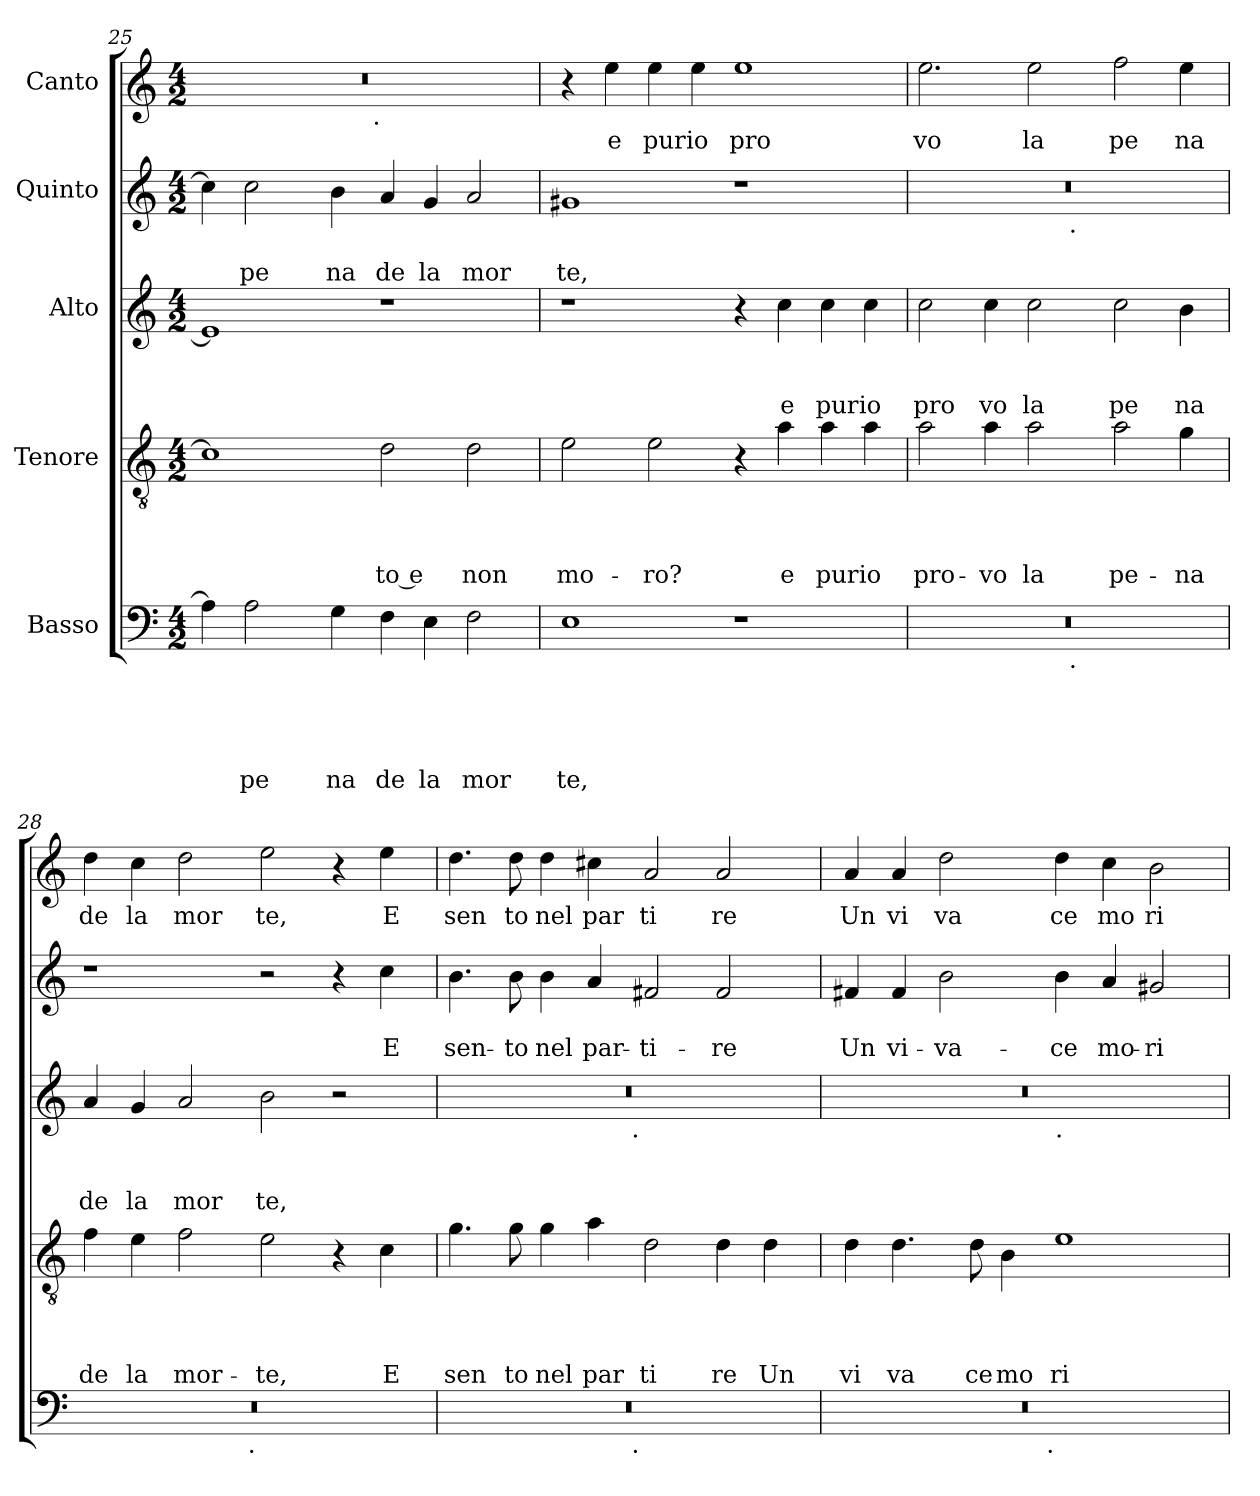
**kern	**text	**text	**text	**text	**text	**kern	**text	**text	**text	**text	**kern	**text	**text	**text	**kern	**text	**text	**kern	**text
*part5	*part5	*part5	*part5	*part5	*part5	*part4	*part4	*part4	*part4	*part4	*part3	*part3	*part3	*part3	*part2	*part2	*part2	*part1	*part1
*staff5	*staff5	*staff5	*staff5	*staff5	*staff5	*staff4	*staff4	*staff4	*staff4	*staff4	*staff3	*staff3	*staff3	*staff3	*staff2	*staff2	*staff2	*staff1	*staff1
*I"Basso	*	*	*	*	*	*I"Tenore	*	*	*	*	*I"Alto	*	*	*	*I"Quinto	*	*	*I"Canto	*
*clefF4	*	*	*	*	*	*clefGv2	*	*	*	*	*clefG2	*	*	*	*clefG2	*	*	*clefG2	*
*k[]	*	*	*	*	*	*k[]	*	*	*	*	*k[]	*	*	*	*k[]	*	*	*k[]	*
*C:	*	*	*	*	*	*C:	*	*	*	*	*C:	*	*	*	*C:	*	*	*C:	*
*M4/2	*	*	*	*	*	*M4/2	*	*	*	*	*M4/2	*	*	*	*M4/2	*	*	*M4/2	*
=25	=25	=25	=25	=25	=25	=25	=25	=25	=25	=25	=25	=25	=25	=25	=25	=25	=25	=25	=25
*	*	*	*	*	*	*	*	*	*	*	*	*	*	*	*	*	*	*^	*
4A\]	.	.	.	.	.	1c]	.	.	.	.	1e]	.	.	.	4cc\]	.	.	0r	2ryy	.
!	!	!	!	!	!LO:LY:b	!	!	!	!	!	!	!	!	!	!	!	!LO:LY:b	!	!	!
2A\	.	.	.	.	pe	.	.	.	.	.	.	.	.	.	2cc\	.	pe	.	.	.
.	.	.	.	.	.	.	.	.	.	.	.	.	.	.	.	.	.	.	4ryy	.
!	!	!	!	!	!LO:LY:b	!	!	!	!	!	!	!	!	!	!	!	!LO:LY:b	!	!	!
4G\	.	.	.	.	na	.	.	.	.	.	.	.	.	.	4b\	.	na	.	8...ryy	.
!	!	!	!	!	!	!	!	!	!	!	!	!	!	!	!	!	!	!	!LO:TX:b:t=.	!
.	.	.	.	.	.	.	.	.	.	.	.	.	.	.	.	.	.	.	1ryy	.
!	!	!	!	!	!LO:LY:b	!	!	!	!	!LO:LY:b:rj	!	!	!	!	!	!	!LO:LY:b	!	!	!
4F\	.	.	.	.	de	2d\	.	.	.	-to e	1r	.	.	.	4a/	.	de	.	.	.
!	!	!	!	!	!LO:LY:b	!	!	!	!	!	!	!	!	!	!	!	!LO:LY:b	!	!	!
4E\	.	.	.	.	la	.	.	.	.	.	.	.	.	.	4g/	.	la	.	.	.
!	!	!	!	!	!LO:LY:b	!	!	!	!	!LO:LY:b	!	!	!	!	!	!	!LO:LY:b	!	!	!
2F\	.	.	.	.	mor	2d\	.	.	.	non	.	.	.	.	2a/	.	mor	.	.	.
.	.	.	.	.	.	.	.	.	.	.	.	.	.	.	.	.	.	.	64ryy	.
=26	=26	=26	=26	=26	=26	=26	=26	=26	=26	=26	=26	=26	=26	=26	=26	=26	=26	=26	=26	=26
!	!	!	!	!	!LO:LY:b	!	!	!	!	!LO:LY:b	!	!	!	!	!	!	!LO:LY:b	!	!	!
*	*	*	*	*	*	*	*	*	*	*	*	*	*	*	*	*	*	*v	*v	*
1E	.	.	.	.	te,	2e\	.	.	.	mo-	1r	.	.	.	1g#X	.	te,	4r	.
!	!	!	!	!	!	!	!	!	!	!	!	!	!	!	!	!	!	!	!LO:LY:b
.	.	.	.	.	.	.	.	.	.	.	.	.	.	.	.	.	.	4ee\	e
!	!	!	!	!	!	!	!	!	!	!LO:LY:b	!	!	!	!	!	!	!	!	!LO:LY:b
.	.	.	.	.	.	2e\	.	.	.	-ro?	.	.	.	.	.	.	.	4ee\	pur
!	!	!	!	!	!	!	!	!	!	!	!	!	!	!	!	!	!	!	!LO:LY:b
.	.	.	.	.	.	.	.	.	.	.	.	.	.	.	.	.	.	4ee\	io
!	!	!	!	!	!	!	!	!	!	!	!	!	!	!	!	!	!	!	!LO:LY:b
1r	.	.	.	.	.	4r	.	.	.	.	4r	.	.	.	1r	.	.	1ee	pro
!	!	!	!	!	!	!	!	!	!	!LO:LY:b	!	!	!	!LO:LY:b	!	!	!	!	!
.	.	.	.	.	.	4a\	.	.	.	e	4cc\	.	.	e	.	.	.	.	.
!	!	!	!	!	!	!	!	!	!	!LO:LY:b	!	!	!	!LO:LY:b	!	!	!	!	!
.	.	.	.	.	.	4a\	.	.	.	pur	4cc\	.	.	pur	.	.	.	.	.
!	!	!	!	!	!	!	!	!	!	!LO:LY:b	!	!	!	!LO:LY:b	!	!	!	!	!
.	.	.	.	.	.	4a\	.	.	.	io	4cc\	.	.	io	.	.	.	.	.
=27	=27	=27	=27	=27	=27	=27	=27	=27	=27	=27	=27	=27	=27	=27	=27	=27	=27	=27	=27
!	!	!	!	!	!	!	!	!	!	!LO:LY:b	!	!	!	!LO:LY:b	!	!	!	!	!LO:LY:b
*^	*	*	*	*	*	*	*	*	*	*	*	*	*	*	*^	*	*	*	*
0r	2ryy	.	.	.	.	.	2a\	.	.	.	pro-	2cc\	.	.	pro	0r	2ryy	.	.	2.ee\	vo
!	!	!	!	!	!	!	!	!	!	!	!LO:LY:b	!	!	!	!LO:LY:b	!	!	!	!	!	!
.	4ryy	.	.	.	.	.	4a\	.	.	.	-vo	4cc\	.	.	vo	.	4ryy	.	.	.	.
!	!	!	!	!	!	!	!	!	!	!	!LO:LY:b	!	!	!	!LO:LY:b	!	!	!	!	!	!LO:LY:b
.	8...ryy	.	.	.	.	.	2a\	.	.	.	la	2cc\	.	.	la	.	8...ryy	.	.	2ee\	la
!	!	!	!	!	!	!	!	!	!	!	!	!	!	!	!	!	!LO:TX:b:t=.	!	!	!	!
!	!LO:TX:b:t=.	!	!	!	!	!	!	!	!	!	!	!	!	!	!	!	!	!	!	!	!
.	1ryy	.	.	.	.	.	.	.	.	.	.	.	.	.	.	.	1ryy	.	.	.	.
!	!	!	!	!	!	!	!	!	!	!	!LO:LY:b	!	!	!	!LO:LY:b	!	!	!	!	!	!LO:LY:b
.	.	.	.	.	.	.	2a\	.	.	.	pe-	2cc\	.	.	pe	.	.	.	.	2ff\	pe
!	!	!	!	!	!	!	!	!	!	!	!LO:LY:b	!	!	!	!LO:LY:b	!	!	!	!	!	!LO:LY:b
.	.	.	.	.	.	.	4g\	.	.	.	-na	4b\	.	.	na	.	.	.	.	4ee\	na
.	64ryy	.	.	.	.	.	.	.	.	.	.	.	.	.	.	.	64ryy	.	.	.	.
=28	=28	=28	=28	=28	=28	=28	=28	=28	=28	=28	=28	=28	=28	=28	=28	=28	=28	=28	=28	=28	=28
!	!	!	!	!	!	!	!	!	!	!	!LO:LY:b	!	!	!	!LO:LY:b	!	!	!	!	!	!LO:LY:b
*	*	*	*	*	*	*	*	*	*	*	*	*	*	*	*	*v	*v	*	*	*	*
0r	2ryy	.	.	.	.	.	4f\	.	.	.	de	4a/	.	.	de	1r	.	.	4dd\	de
!	!	!	!	!	!	!	!	!	!	!	!LO:LY:b	!	!	!	!LO:LY:b	!	!	!	!	!LO:LY:b
.	.	.	.	.	.	.	4e\	.	.	.	la	4g/	.	.	la	.	.	.	4cc\	la
!	!	!	!	!	!	!	!	!	!	!	!LO:LY:b	!	!	!	!LO:LY:b	!	!	!	!	!LO:LY:b
.	4...ryy	.	.	.	.	.	2f\	.	.	.	mor-	2a/	.	.	mor	.	.	.	2dd\	mor
!	!LO:TX:b:t=.	!	!	!	!	!	!	!	!	!	!	!	!	!	!	!	!	!	!	!
.	1ryy	.	.	.	.	.	.	.	.	.	.	.	.	.	.	.	.	.	.	.
!	!	!	!	!	!	!	!	!	!	!	!LO:LY:b	!	!	!	!LO:LY:b	!	!	!	!	!LO:LY:b
.	.	.	.	.	.	.	2e\	.	.	.	-te,	2b\	.	.	te,	2r	.	.	2ee\	te,
.	.	.	.	.	.	.	4r	.	.	.	.	2r	.	.	.	4r	.	.	4r	.
!	!	!	!	!	!	!	!	!	!	!	!LO:LY:b	!	!	!	!	!	!	!LO:LY:b	!	!LO:LY:b
.	.	.	.	.	.	.	4c\	.	.	.	E	.	.	.	.	4cc\	.	E	4ee\	E
.	32ryy	.	.	.	.	.	.	.	.	.	.	.	.	.	.	.	.	.	.	.
!!LO:LB:g=z
=29	=29	=29	=29	=29	=29	=29	=29	=29	=29	=29	=29	=29	=29	=29	=29	=29	=29	=29	=29	=29
!	!	!	!	!	!	!	!	!	!	!	!LO:LY:b	!	!	!	!	!	!	!LO:LY:b	!	!LO:LY:b
*	*	*	*	*	*	*	*	*	*	*	*	*^	*	*	*	*	*	*	*	*
0r	2ryy	.	.	.	.	.	4.g\	.	.	.	sen	0r	2ryy	.	.	.	4.b\	.	sen-	4.dd\	sen
!	!	!	!	!	!	!	!	!	!	!	!LO:LY:b	!	!	!	!	!	!	!	!LO:LY:b	!	!LO:LY:b
.	.	.	.	.	.	.	8g\	.	.	.	to	.	.	.	.	.	8b\	.	-to	8dd\	to
!	!	!	!	!	!	!	!	!	!	!	!LO:LY:b	!	!	!	!	!	!	!	!LO:LY:b	!	!LO:LY:b
.	4...ryy	.	.	.	.	.	4g\	.	.	.	nel	.	4...ryy	.	.	.	4b\	.	nel	4dd\	nel
!	!	!	!	!	!	!	!	!	!	!	!LO:LY:b	!	!	!	!	!	!	!	!LO:LY:b	!	!LO:LY:b
.	.	.	.	.	.	.	4a\	.	.	.	par	.	.	.	.	.	4a/	.	par-	4cc#X\	par
!	!	!	!	!	!	!	!	!	!	!	!	!	!LO:TX:b:t=.	!	!	!	!	!	!	!	!
!	!LO:TX:b:t=.	!	!	!	!	!	!	!	!	!	!	!	!	!	!	!	!	!	!	!	!
.	1ryy	.	.	.	.	.	.	.	.	.	.	.	1ryy	.	.	.	.	.	.	.	.
!	!	!	!	!	!	!	!	!	!	!	!LO:LY:b	!	!	!	!	!	!	!	!LO:LY:b	!	!LO:LY:b
.	.	.	.	.	.	.	2d\	.	.	.	ti	.	.	.	.	.	2f#X/	.	-ti-	2a/	ti
!	!	!	!	!	!	!	!	!	!	!	!LO:LY:b	!	!	!	!	!	!	!	!LO:LY:b	!	!LO:LY:b
.	.	.	.	.	.	.	4d\	.	.	.	re	.	.	.	.	.	2f#/	.	-re	2a/	re
!	!	!	!	!	!	!	!	!	!	!	!LO:LY:b	!	!	!	!	!	!	!	!	!	!
.	.	.	.	.	.	.	4d\	.	.	.	Un	.	.	.	.	.	.	.	.	.	.
.	32ryy	.	.	.	.	.	.	.	.	.	.	.	32ryy	.	.	.	.	.	.	.	.
=30	=30	=30	=30	=30	=30	=30	=30	=30	=30	=30	=30	=30	=30	=30	=30	=30	=30	=30	=30	=30	=30
!	!	!	!	!	!	!	!	!	!	!	!LO:LY:b	!	!	!	!	!	!	!	!LO:LY:b	!	!LO:LY:b
0r	2ryy	.	.	.	.	.	4d\	.	.	.	vi	0r	1ryy	.	.	.	4f#X/	.	Un	4a/	Un
!	!	!	!	!	!	!	!	!	!	!	!LO:LY:b	!	!	!	!	!	!	!	!LO:LY:b	!	!LO:LY:b
.	.	.	.	.	.	.	4.d\	.	.	.	va	.	.	.	.	.	4f#/	.	vi-	4a/	vi
!	!	!	!	!	!	!	!	!	!	!	!	!	!	!	!	!	!	!	!LO:LY:b	!	!LO:LY:b
.	4ryy	.	.	.	.	.	.	.	.	.	.	.	.	.	.	.	2b\	.	-va-	2dd\	va
!	!	!	!	!	!	!	!	!	!	!	!LO:LY:b	!	!	!	!	!	!	!	!	!	!
.	.	.	.	.	.	.	8d\	.	.	.	ce	.	.	.	.	.	.	.	.	.	.
!	!	!	!	!	!	!	!	!	!	!	!LO:LY:b	!	!	!	!	!	!	!	!	!	!
.	8...ryy	.	.	.	.	.	4B\	.	.	.	mo	.	.	.	.	.	.	.	.	.	.
!	!LO:TX:b:t=.	!	!	!	!	!	!	!	!	!	!	!	!	!	!	!	!	!	!	!	!
.	1ryy	.	.	.	.	.	.	.	.	.	.	.	.	.	.	.	.	.	.	.	.
!	!	!	!	!	!	!	!	!	!	!	!	!	!LO:TX:b:t=.	!	!	!	!	!	!	!	!
!	!	!	!	!	!	!	!	!	!	!	!LO:LY:b	!	!	!	!	!	!	!	!LO:LY:b	!	!LO:LY:b
.	.	.	.	.	.	.	1e	.	.	.	ri	.	1ryy	.	.	.	4b\	.	-ce	4dd\	ce
!	!	!	!	!	!	!	!	!	!	!	!	!	!	!	!	!	!	!	!LO:LY:b	!	!LO:LY:b
.	.	.	.	.	.	.	.	.	.	.	.	.	.	.	.	.	4a/	.	mo-	4cc\	mo
!	!	!	!	!	!	!	!	!	!	!	!	!	!	!	!	!	!	!	!LO:LY:b	!	!LO:LY:b
.	.	.	.	.	.	.	.	.	.	.	.	.	.	.	.	.	2g#X/	.	-ri-	2b\	ri
.	64ryy	.	.	.	.	.	.	.	.	.	.	.	.	.	.	.	.	.	.	.	.
*v	*v	*	*	*	*	*	*	*	*	*	*	*v	*v	*	*	*	*	*	*	*	*
=	=	=	=	=	=	=	=	=	=	=	=	=	=	=	=	=	=	=	=
*-	*-	*-	*-	*-	*-	*-	*-	*-	*-	*-	*-	*-	*-	*-	*-	*-	*-	*-	*-
